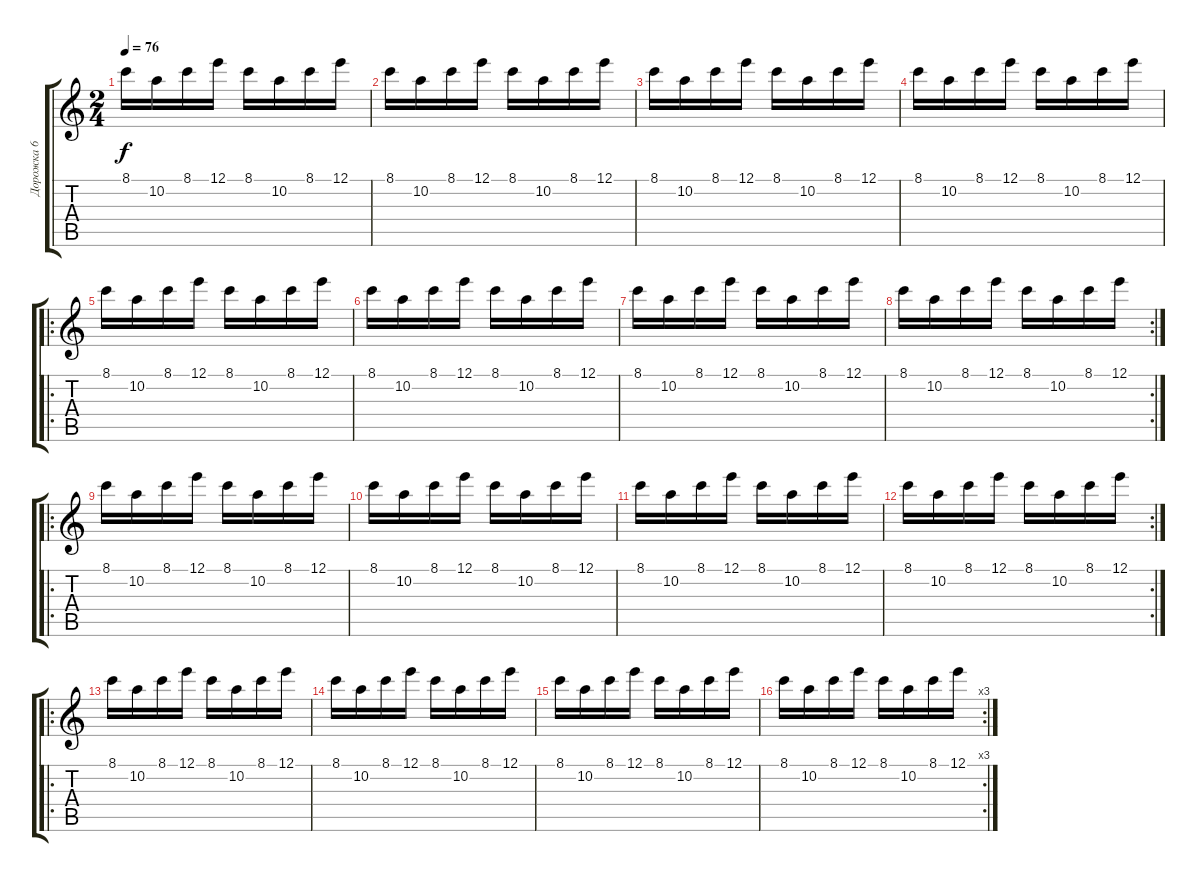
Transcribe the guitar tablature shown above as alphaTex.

\track ("Дорожка 6" "Дорожка 6") {instrument acousticguitarnylon}
\staff {score tabs}
\tuning (E4 B3 G3 D3 A2 E2) {hide}
\ts (2 4)
\tempo 76
\clef g2
\ks c
8.1.16{dy f} 10.2.16 8.1.16 12.1.16 8.1.16 10.2.16 8.1.16 12.1.16 |
8.1.16 10.2.16 8.1.16 12.1.16 8.1.16 10.2.16 8.1.16 12.1.16 |
8.1.16 10.2.16 8.1.16 12.1.16 8.1.16 10.2.16 8.1.16 12.1.16 |
8.1.16 10.2.16 8.1.16 12.1.16 8.1.16 10.2.16 8.1.16 12.1.16 |
\ro
8.1.16 10.2.16 8.1.16 12.1.16 8.1.16 10.2.16 8.1.16 12.1.16 |
8.1.16 10.2.16 8.1.16 12.1.16 8.1.16 10.2.16 8.1.16 12.1.16 |
8.1.16 10.2.16 8.1.16 12.1.16 8.1.16 10.2.16 8.1.16 12.1.16 |
\rc 2
8.1.16 10.2.16 8.1.16 12.1.16 8.1.16 10.2.16 8.1.16 12.1.16 |
\ro
8.1.16 10.2.16 8.1.16 12.1.16 8.1.16 10.2.16 8.1.16 12.1.16 |
8.1.16 10.2.16 8.1.16 12.1.16 8.1.16 10.2.16 8.1.16 12.1.16 |
8.1.16 10.2.16 8.1.16 12.1.16 8.1.16 10.2.16 8.1.16 12.1.16 |
\rc 2
8.1.16 10.2.16 8.1.16 12.1.16 8.1.16 10.2.16 8.1.16 12.1.16 |
\ro
8.1.16 10.2.16 8.1.16 12.1.16 8.1.16 10.2.16 8.1.16 12.1.16 |
8.1.16 10.2.16 8.1.16 12.1.16 8.1.16 10.2.16 8.1.16 12.1.16 |
8.1.16 10.2.16 8.1.16 12.1.16 8.1.16 10.2.16 8.1.16 12.1.16 |
\rc 3
8.1.16 10.2.16 8.1.16 12.1.16 8.1.16 10.2.16 8.1.16 12.1.16
